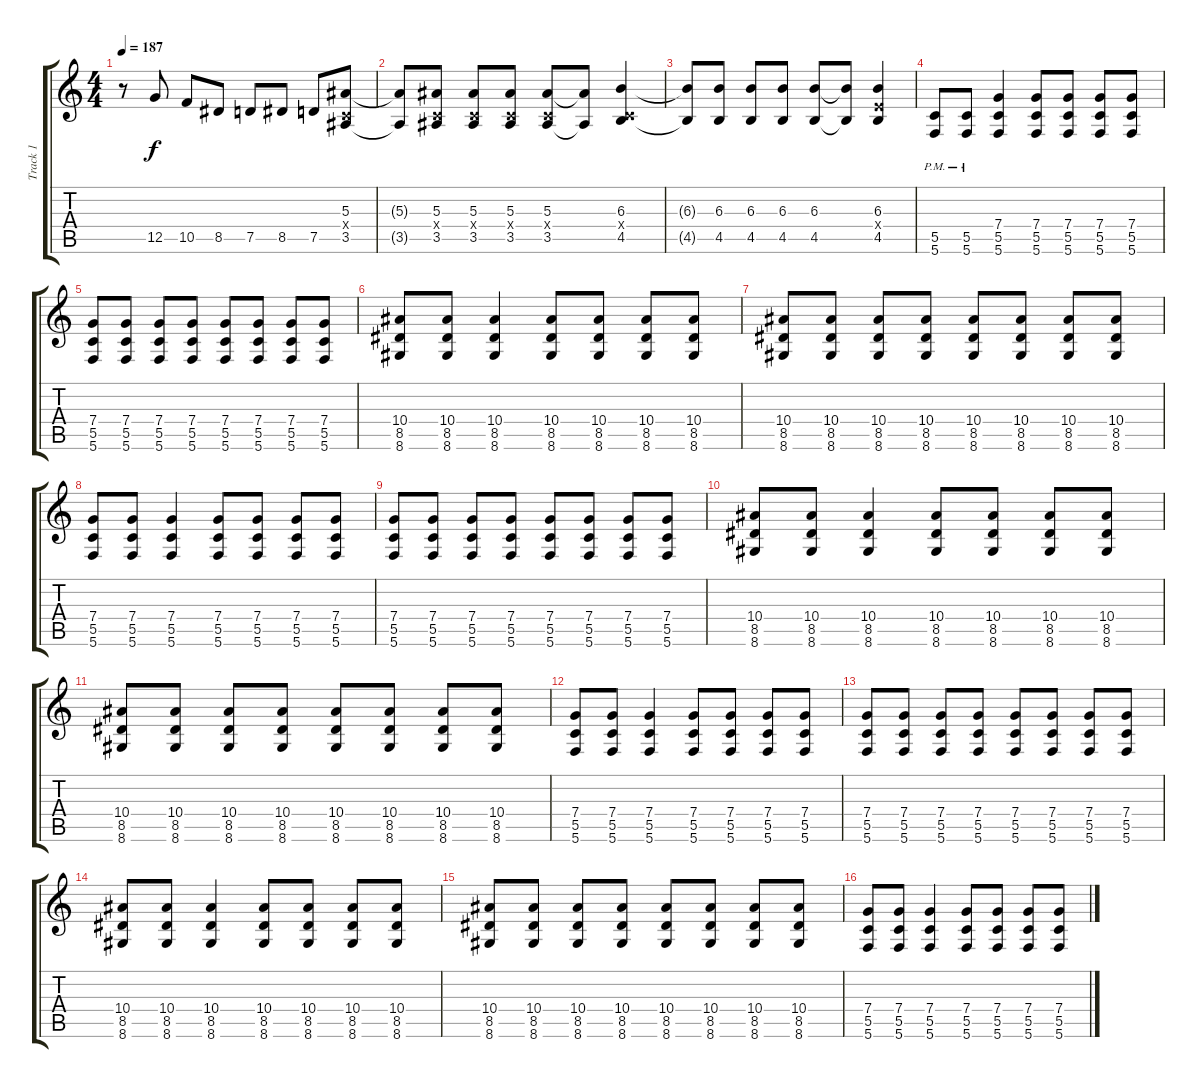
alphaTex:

\track ("Track 1" "Track 1") {instrument distortionguitar}
\staff {score tabs}
\tuning (D4 A3 F3 C3 G2 C2) {hide}
\ts (4 4)
\tempo 187
\clef g2
\ks c
r.8{dy f} 12.5.8 10.5.8 8.5.8 7.5.8 8.5.8 7.5.8 (5.3 0.4{x} 3.5).8 |
(5.3{t} 3.5{t}).8 (5.3 0.4{x} 3.5).8 (5.3 0.4{x} 3.5).8 (5.3 0.4{x} 3.5).8 (5.3 0.4{x} 3.5).8 (5.3{t} 3.5{t}).8 (6.3 0.4{x} 4.5).4 |
(6.3{t} 4.5{t}).8 (6.3 4.5).8 (6.3 4.5).8 (6.3 4.5).8 (6.3 4.5).8 (6.3{t} 4.5{t}).8 (6.3 4.4{x} 4.5).4 |
(5.5{pm} 5.6{pm}).8 (5.5{pm} 5.6{pm}).8 (7.4 5.5 5.6).4 (7.4 5.5 5.6).8 (7.4 5.5 5.6).8 (7.4 5.5 5.6).8 (7.4 5.5 5.6).8 |
(7.4 5.5 5.6).8 (7.4 5.5 5.6).8 (7.4 5.5 5.6).8 (7.4 5.5 5.6).8 (7.4 5.5 5.6).8 (7.4 5.5 5.6).8 (7.4 5.5 5.6).8 (7.4 5.5 5.6).8 |
(10.4 8.5 8.6).8 (10.4 8.5 8.6).8 (10.4 8.5 8.6).4 (10.4 8.5 8.6).8 (10.4 8.5 8.6).8 (10.4 8.5 8.6).8 (10.4 8.5 8.6).8 |
(10.4 8.5 8.6).8 (10.4 8.5 8.6).8 (10.4 8.5 8.6).8 (10.4 8.5 8.6).8 (10.4 8.5 8.6).8 (10.4 8.5 8.6).8 (10.4 8.5 8.6).8 (10.4 8.5 8.6).8 |
(7.4 5.5 5.6).8 (7.4 5.5 5.6).8 (7.4 5.5 5.6).4 (7.4 5.5 5.6).8 (7.4 5.5 5.6).8 (7.4 5.5 5.6).8 (7.4 5.5 5.6).8 |
(7.4 5.5 5.6).8 (7.4 5.5 5.6).8 (7.4 5.5 5.6).8 (7.4 5.5 5.6).8 (7.4 5.5 5.6).8 (7.4 5.5 5.6).8 (7.4 5.5 5.6).8 (7.4 5.5 5.6).8 |
(10.4 8.5 8.6).8 (10.4 8.5 8.6).8 (10.4 8.5 8.6).4 (10.4 8.5 8.6).8 (10.4 8.5 8.6).8 (10.4 8.5 8.6).8 (10.4 8.5 8.6).8 |
(10.4 8.5 8.6).8 (10.4 8.5 8.6).8 (10.4 8.5 8.6).8 (10.4 8.5 8.6).8 (10.4 8.5 8.6).8 (10.4 8.5 8.6).8 (10.4 8.5 8.6).8 (10.4 8.5 8.6).8 |
(7.4 5.5 5.6).8 (7.4 5.5 5.6).8 (7.4 5.5 5.6).4 (7.4 5.5 5.6).8 (7.4 5.5 5.6).8 (7.4 5.5 5.6).8 (7.4 5.5 5.6).8 |
(7.4 5.5 5.6).8 (7.4 5.5 5.6).8 (7.4 5.5 5.6).8 (7.4 5.5 5.6).8 (7.4 5.5 5.6).8 (7.4 5.5 5.6).8 (7.4 5.5 5.6).8 (7.4 5.5 5.6).8 |
(10.4 8.5 8.6).8 (10.4 8.5 8.6).8 (10.4 8.5 8.6).4 (10.4 8.5 8.6).8 (10.4 8.5 8.6).8 (10.4 8.5 8.6).8 (10.4 8.5 8.6).8 |
(10.4 8.5 8.6).8 (10.4 8.5 8.6).8 (10.4 8.5 8.6).8 (10.4 8.5 8.6).8 (10.4 8.5 8.6).8 (10.4 8.5 8.6).8 (10.4 8.5 8.6).8 (10.4 8.5 8.6).8 |
(7.4 5.5 5.6).8 (7.4 5.5 5.6).8 (7.4 5.5 5.6).4 (7.4 5.5 5.6).8 (7.4 5.5 5.6).8 (7.4 5.5 5.6).8 (7.4 5.5 5.6).8
